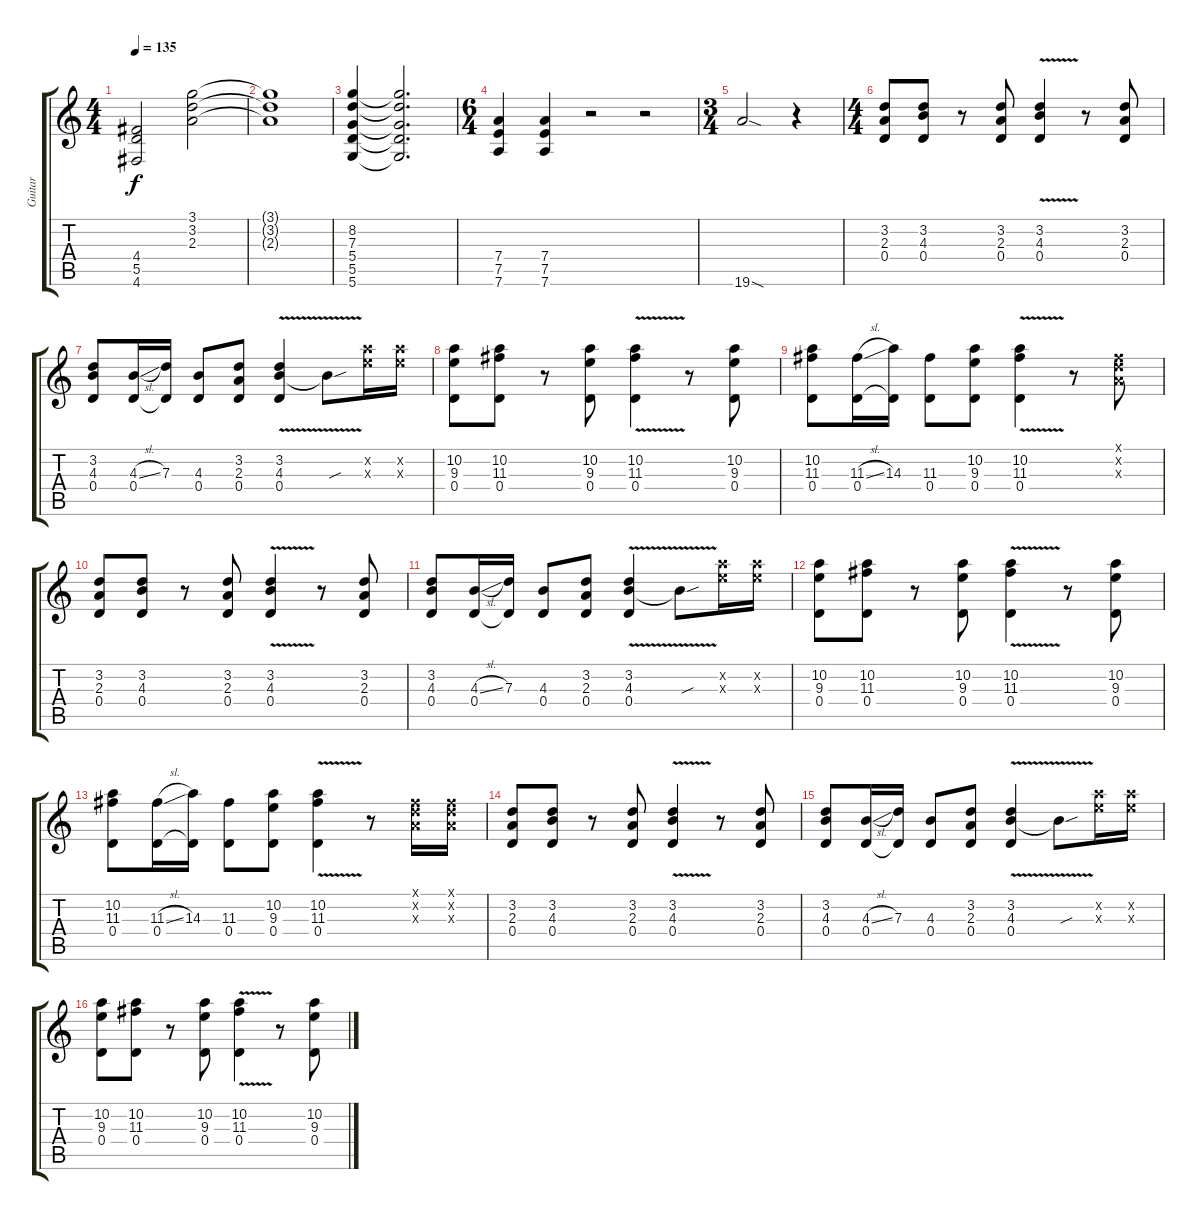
\track ("Guitar" "Guitar") {instrument distortionguitar}
\staff {score tabs}
\tuning (E4 B3 G3 D3 A2 D2) {hide}
\ts (4 4)
\tempo 135
\clef g2
\ks c
(4.4 5.5 4.6).2{dy f volume 13} (3.1 3.2 2.3).2 |
(3.1{t} 3.2{t} 2.3{t}).1{volume 6} |
(8.2 7.3 5.4 5.5 5.6).4{volume 13} (8.2{t} 7.3{t} 5.4{t} 5.5{t} 5.6{t}).2{d volume 8} |
\ts (6 4)
(7.4 7.5 7.6).4{volume 13} (7.4 7.5 7.6).4 r.2 r.2 |
\ts (3 4)
19.6{sod}.2 r.4 |
\ts (4 4)
(3.2 2.3 0.4).8 (3.2 4.3 0.4).8 r.8 (3.2 2.3 0.4).8 (3.2{v} 4.3{v} 0.4).4 r.8 (3.2 2.3 0.4).8 |
(3.2 4.3 0.4).8 (4.3{sl} 0.4).16 (7.3 0.4{t}).16 (4.3 0.4).8 (3.2 2.3 0.4).8 (3.2{v} 4.3{v} 0.4).4 4.3{sou t}.8 (10.2{x} 9.3{x}).16 (10.2{x} 9.3{x}).16 |
(10.2 9.3 0.4).8 (10.2 11.3 0.4).8 r.8 (10.2 9.3 0.4).8 (10.2{v} 11.3{v} 0.4).4 r.8 (10.2 9.3 0.4).8 |
(10.2 11.3 0.4).8 (11.3{sl} 0.4).16 (14.3 0.4{t}).16 (11.3 0.4).8 (10.2 9.3 0.4).8 (10.2{v} 11.3{v} 0.4).4 r.8 (2.1{x} 3.2{x} 2.3{x}).8 |
(3.2 2.3 0.4).8 (3.2 4.3 0.4).8 r.8 (3.2 2.3 0.4).8 (3.2{v} 4.3{v} 0.4).4 r.8 (3.2 2.3 0.4).8 |
(3.2 4.3 0.4).8 (4.3{sl} 0.4).16 (7.3 0.4{t}).16 (4.3 0.4).8 (3.2 2.3 0.4).8 (3.2{v} 4.3{v} 0.4).4 4.3{sou t}.8 (10.2{x} 9.3{x}).16 (10.2{x} 9.3{x}).16 |
(10.2 9.3 0.4).8 (10.2 11.3 0.4).8 r.8 (10.2 9.3 0.4).8 (10.2{v} 11.3{v} 0.4).4 r.8 (10.2 9.3 0.4).8 |
(10.2 11.3 0.4).8 (11.3{sl} 0.4).16 (14.3 0.4{t}).16 (11.3 0.4).8 (10.2 9.3 0.4).8 (10.2{v} 11.3{v} 0.4).4 r.8 (2.1{x} 3.2{x} 2.3{x}).16 (2.1{x} 3.2{x} 2.3{x}).16 |
(3.2 2.3 0.4).8 (3.2 4.3 0.4).8 r.8 (3.2 2.3 0.4).8 (3.2{v} 4.3{v} 0.4).4 r.8 (3.2 2.3 0.4).8 |
(3.2 4.3 0.4).8 (4.3{sl} 0.4).16 (7.3 0.4{t}).16 (4.3 0.4).8 (3.2 2.3 0.4).8 (3.2{v} 4.3{v} 0.4).4 4.3{sou t}.8 (10.2{x} 9.3{x}).16 (10.2{x} 9.3{x}).16 |
(10.2 9.3 0.4).8 (10.2 11.3 0.4).8 r.8 (10.2 9.3 0.4).8 (10.2{v} 11.3{v} 0.4).4 r.8 (10.2 9.3 0.4).8
